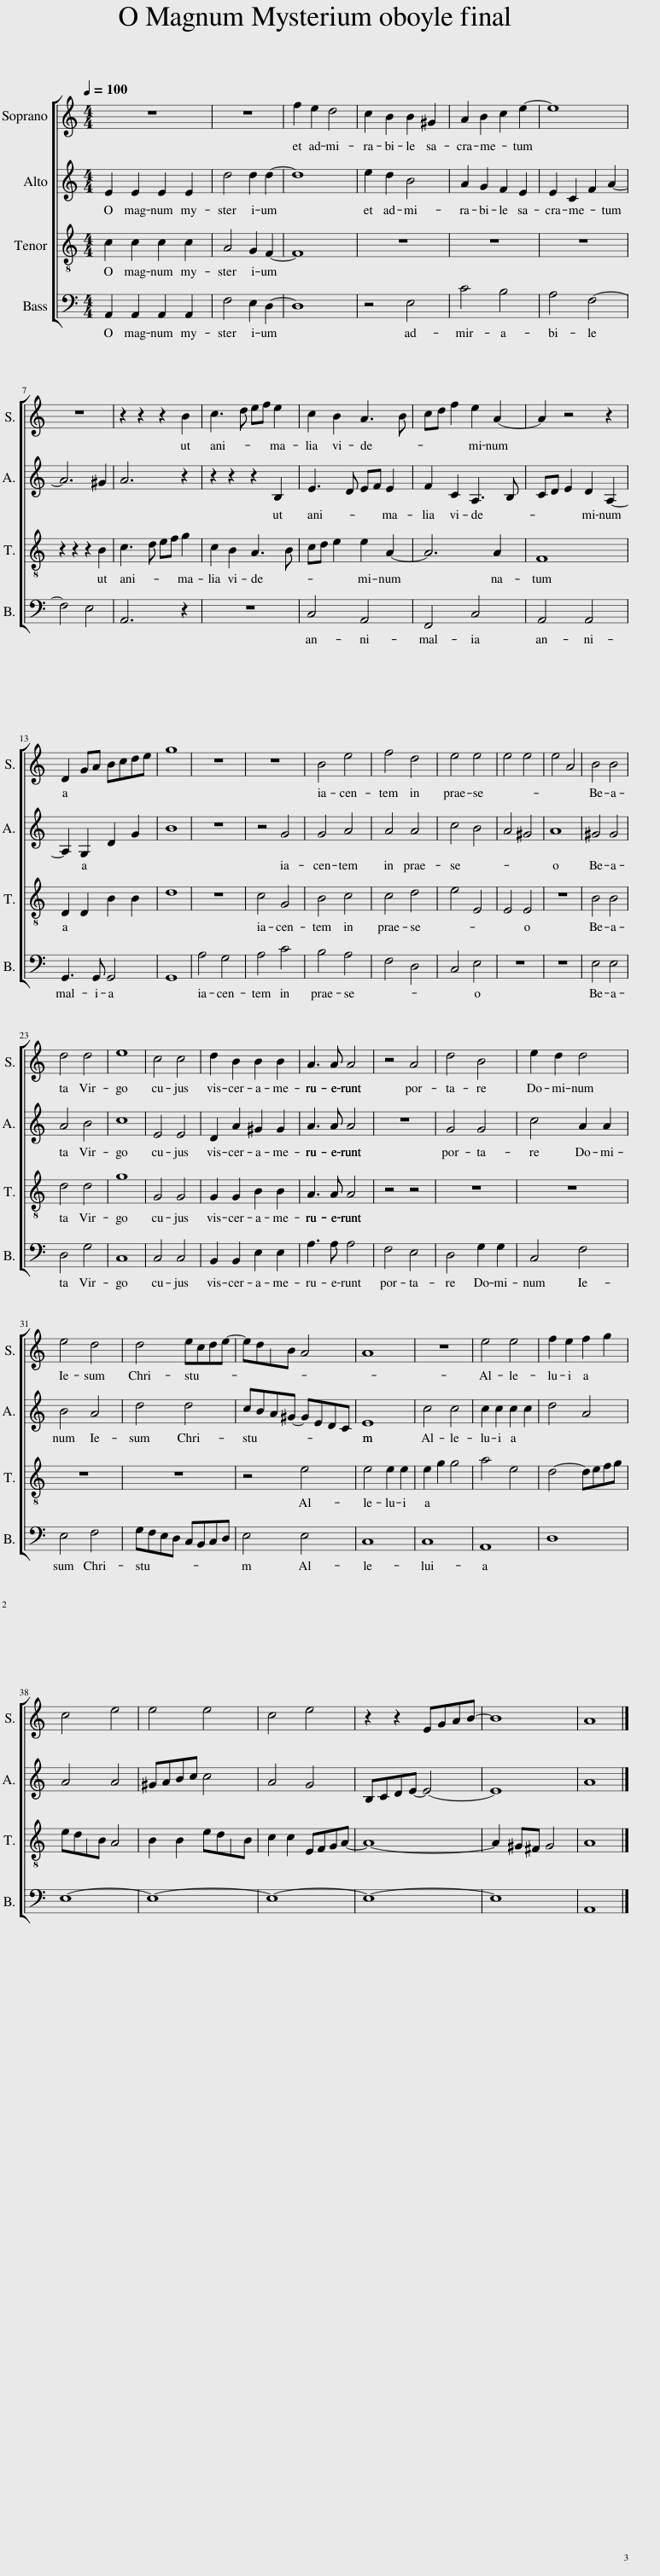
X:1
%%score [ 1 2 3 4 ]
L:1/8
Q:1/4=100
M:4/4
I:linebreak $
K:C
V:1 treble
V:2 treble
V:3 treble-8
V:4 bass
V:1
 z8 | z8 | f2 e2 d4 | c2 B2 B2 ^G2 | A2 B2 c2 e2- | %5
 e8 |$ z8 | z2 z2 z2 B2 | c3 d ef e2 | c2 B2 A3 B | %10
 cd f2 e2 A2- | A2 z4 z2 |$ D2 GA Bcde | g8 | z8 | %15
 z8 | B4 e4 | f4 d4 | e4 e4 | e4 e4 | %20
 e4 A4 | B4 B4 |$ d4 d4 | e8 | c4 c4 | %25
 d2 B2 B2 B2 | A3 A A4 | z4 A4 | d4 B4 | e2 d2 d4 |$ %30
 e4 d4 | d4 ecde- | edxB A4 | A8 | z8 | %35
 e4 e4 | f2 e2 f2 g2 |$ c4 e4 | e4 e4 | c4 e4 | %40
 z2 z2 EGAB- | B8 | A8 |] %43
V:2
 E2 E2 E2 E2 | d4 d2 d2- | d8 | e2 d2 B4 | A2 G2 F2 E2 | %5
 E2 C2 F2 A2- |$ A6 ^G2 | A6 z2 | z2 z2 z2 B,2 | E3 D EF E2 | %10
 F2 C2 A,3 B, | CD E2 D2 A,2- |$ A,2 G,2 D2 G2 | B8 | z8 | %15
 z4 G4 | G4 A4 | A4 A4 | c4 B4 | A4 ^G4 | %20
 A8 | ^G4 G4 |$ A4 B4 | c8 | E4 E4 | %25
 D2 A2 ^G2 G2 | A3 A A4 | z8 | G4 G4 | c4 A2 A2 |$ %30
 B4 A4 | d4 d4 | cBA^G- GEDC | E8 | c4 c4 | %35
 c2 c2 c2 c2 | d4 A4 |$ A4 A4 | ^GABc c4 | A4 G4 | %40
 B,CDE- E4- | E8 | A8 |] %43
V:3
 c2 c2 c2 c2 | A4 G2 F2- | F8 | z8 | z8 | %5
 z8 |$ z2 z2 z2 B2 | c3 d ef g2 | c2 B2 A3 B | cd e2 e2 A2- | %10
 A6 A2 | F8 |$ D2 D2 B2 B2 | d8 | z8 | %15
 c4 G4 | B4 c4 | c4 d4 | e4 E4 | E4 E4 | %20
 z8 | B4 B4 |$ d4 d4 | g8 | G4 G4 | %25
 G2 G2 B2 B2 | A3 A A4 | z4 z4 | z8 | z8 |$ %30
 z8 | z8 | z4 e4 | e4 e2 e2 | e2 g2 g4 | %35
 a4 e4 | d4- defg |$ edxB A4 | B2 B2 edxB | c2 c2 EFGA- | %40
 A8- | A2 ^G^F G4 | A8 |] %43
V:4
 A,,2 A,,2 A,,2 A,,2 | F,4 E,2 D,2- | D,8 | z4 E,4 | C4 B,4 | %5
 A,4 F,4- |$ F,4 E,4 | A,,6 z2 | z8 | C,4 A,,4 | %10
 F,,4 C,4 | A,,4 A,,4 |$ G,,3 G,, G,,4 | G,,8 | A,4 G,4 | %15
 A,4 C4 | B,4 A,4 | F,4 D,4 | C,4 E,4 | z8 | %20
 z8 | E,4 E,4 |$ D,4 G,4 | C,8 | C,4 C,4 | %25
 B,,2 B,,2 E,2 E,2 | A,3 A, A,4 | F,4 E,4 | D,4 G,2 G,2 | C,4 F,4 |$ %30
 E,4 F,4 | G,F,E,D, C,B,,C,D, | E,4 E,4 | C,8 | C,8 | %35
 A,,8 | D,8 |$ E,8- | E,8- | E,8- | %40
 E,8- | E,8 | A,,8 |] %43
